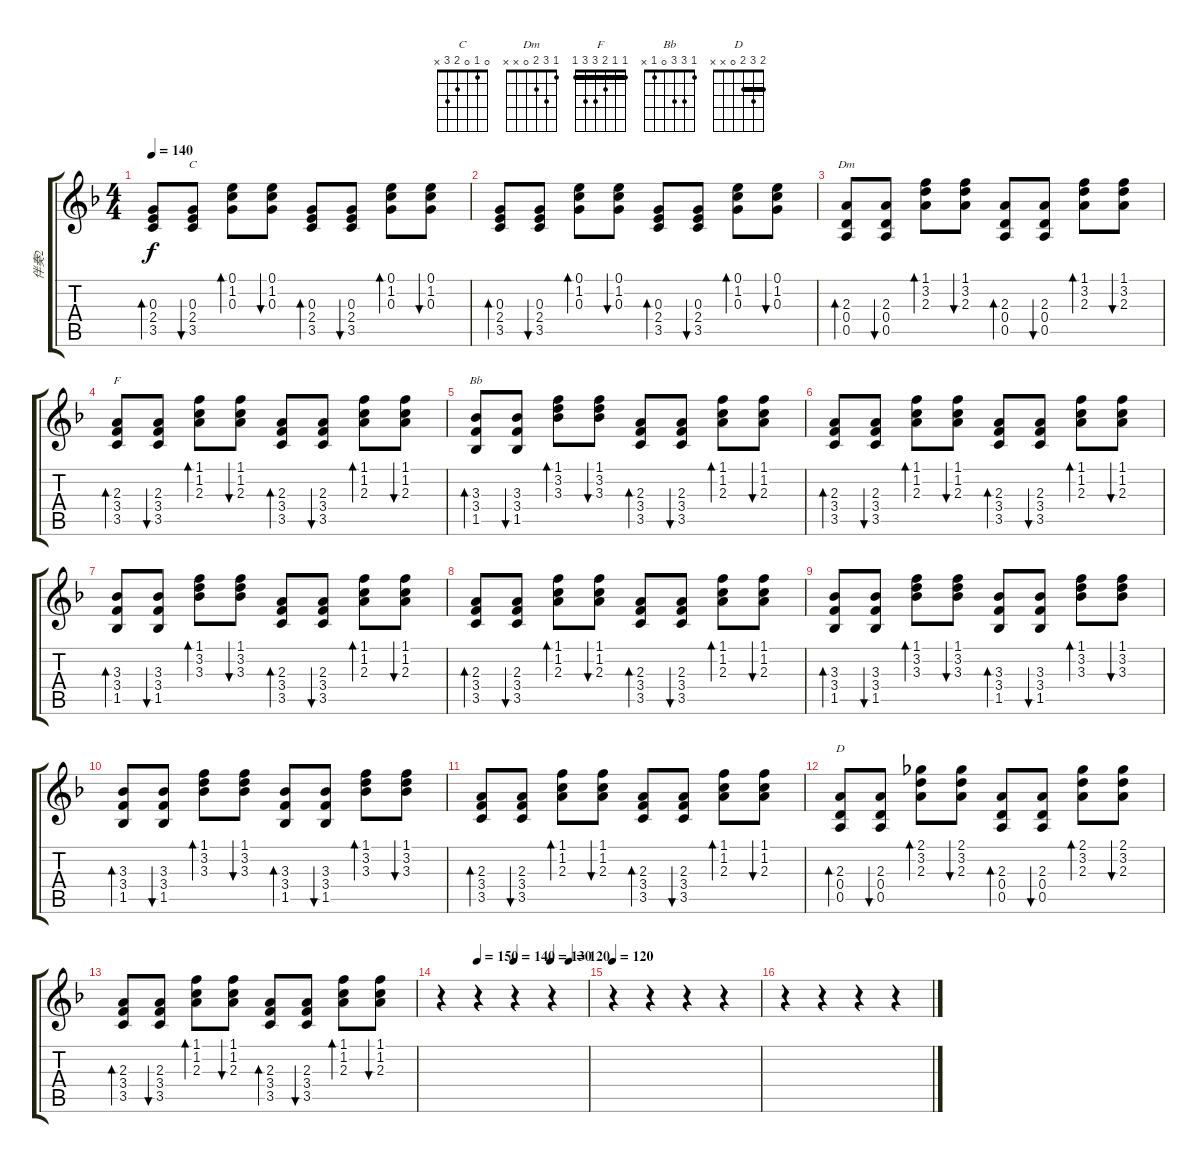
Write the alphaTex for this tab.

\track ("伴奏2" "伴奏2") {instrument acousticguitarsteel}
\staff {score tabs}
\tuning (E4 B3 G3 D3 A2 E2) {hide}
\chord ("C" 0 1 0 2 3 x)
\chord ("Dm" 1 3 2 0 x x)
\chord ("F" 1 1 2 3 3 1) {barre 1}
\chord ("Bb" 1 3 3 0 1 x)
\chord ("D" 2 3 2 0 x x) {barre 2}
\ts (4 4)
\tempo 140
\clef g2
\ks dminor
(0.3 2.4 3.5).8{bd 60 dy f} (0.3 2.4 3.5).8{bu 60 ch "C"} (0.1 1.2 0.3).8{bd 60} (0.1 1.2 0.3).8{bu 60} (0.3 2.4 3.5).8{bd 60} (0.3 2.4 3.5).8{bu 60} (0.1 1.2 0.3).8{bd 60} (0.1 1.2 0.3).8{bu 60} |
(0.3 2.4 3.5).8{bd 60} (0.3 2.4 3.5).8{bu 60} (0.1 1.2 0.3).8{bd 60} (0.1 1.2 0.3).8{bu 60} (0.3 2.4 3.5).8{bd 60} (0.3 2.4 3.5).8{bu 60} (0.1 1.2 0.3).8{bd 60} (0.1 1.2 0.3).8{bu 60} |
(2.3 0.4 0.5).8{bd 60 ch "Dm"} (2.3 0.4 0.5).8{bu 60} (1.1 3.2 2.3).8{bd 60} (1.1 3.2 2.3).8{bu 60} (2.3 0.4 0.5).8{bd 60} (2.3 0.4 0.5).8{bu 60} (1.1 3.2 2.3).8{bd 60} (1.1 3.2 2.3).8{bu 60} |
(2.3 3.4 3.5).8{bd 60 ch "F"} (2.3 3.4 3.5).8{bu 60} (1.1 1.2 2.3).8{bd 60} (1.1 1.2 2.3).8{bu 60} (2.3 3.4 3.5).8{bd 60} (2.3 3.4 3.5).8{bu 60} (1.1 1.2 2.3).8{bd 60} (1.1 1.2 2.3).8{bu 60} |
(3.3 3.4 1.5).8{bd 60 ch "Bb"} (3.3 3.4 1.5).8{bu 60} (1.1 3.2 3.3).8{bd 60} (1.1 3.2 3.3).8{bu 60} (2.3 3.4 3.5).8{bd 60} (2.3 3.4 3.5).8{bu 60} (1.1 1.2 2.3).8{bd 60} (1.1 1.2 2.3).8{bu 60} |
(2.3 3.4 3.5).8{bd 60} (2.3 3.4 3.5).8{bu 60} (1.1 1.2 2.3).8{bd 60} (1.1 1.2 2.3).8{bu 60} (2.3 3.4 3.5).8{bd 60} (2.3 3.4 3.5).8{bu 60} (1.1 1.2 2.3).8{bd 60} (1.1 1.2 2.3).8{bu 60} |
(3.3 3.4 1.5).8{bd 60} (3.3 3.4 1.5).8{bu 60} (1.1 3.2 3.3).8{bd 60} (1.1 3.2 3.3).8{bu 60} (2.3 3.4 3.5).8{bd 60} (2.3 3.4 3.5).8{bu 60} (1.1 1.2 2.3).8{bd 60} (1.1 1.2 2.3).8{bu 60} |
(2.3 3.4 3.5).8{bd 60} (2.3 3.4 3.5).8{bu 60} (1.1 1.2 2.3).8{bd 60} (1.1 1.2 2.3).8{bu 60} (2.3 3.4 3.5).8{bd 60} (2.3 3.4 3.5).8{bu 60} (1.1 1.2 2.3).8{bd 60} (1.1 1.2 2.3).8{bu 60} |
(3.3 3.4 1.5).8{bd 60} (3.3 3.4 1.5).8{bu 60} (1.1 3.2 3.3).8{bd 60} (1.1 3.2 3.3).8{bu 60} (3.3 3.4 1.5).8{bd 60} (3.3 3.4 1.5).8{bu 60} (1.1 3.2 3.3).8{bd 60} (1.1 3.2 3.3).8{bu 60} |
(3.3 3.4 1.5).8{bd 60} (3.3 3.4 1.5).8{bu 60} (1.1 3.2 3.3).8{bd 60} (1.1 3.2 3.3).8{bu 60} (3.3 3.4 1.5).8{bd 60} (3.3 3.4 1.5).8{bu 60} (1.1 3.2 3.3).8{bd 60} (1.1 3.2 3.3).8{bu 60} |
(2.3 3.4 3.5).8{bd 60} (2.3 3.4 3.5).8{bu 60} (1.1 1.2 2.3).8{bd 60} (1.1 1.2 2.3).8{bu 60} (2.3 3.4 3.5).8{bd 60} (2.3 3.4 3.5).8{bu 60} (1.1 1.2 2.3).8{bd 60} (1.1 1.2 2.3).8{bu 60} |
(2.3 0.4 0.5).8{bd 60 ch "D"} (2.3 0.4 0.5).8{bu 60} (2.1 3.2 2.3).8{bd 60} (2.1 3.2 2.3).8{bu 60} (2.3 0.4 0.5).8{bd 60} (2.3 0.4 0.5).8{bu 60} (2.1 3.2 2.3).8{bd 60} (2.1 3.2 2.3).8{bu 60} |
(2.3 3.4 3.5).8{bd 60} (2.3 3.4 3.5).8{bu 60} (1.1 1.2 2.3).8{bd 60} (1.1 1.2 2.3).8{bu 60} (2.3 3.4 3.5).8{bd 60} (2.3 3.4 3.5).8{bu 60} (1.1 1.2 2.3).8{bd 60} (1.1 1.2 2.3).8{bu 60} |
\tempo (150 0.25)
\tempo (140 0.5)
\tempo (130 0.75)
\tempo (120 0.875)
r.4 r.4 r.4 r.4 |
\tempo 120
r.4 r.4 r.4 r.4 |
r.4 r.4 r.4 r.4
